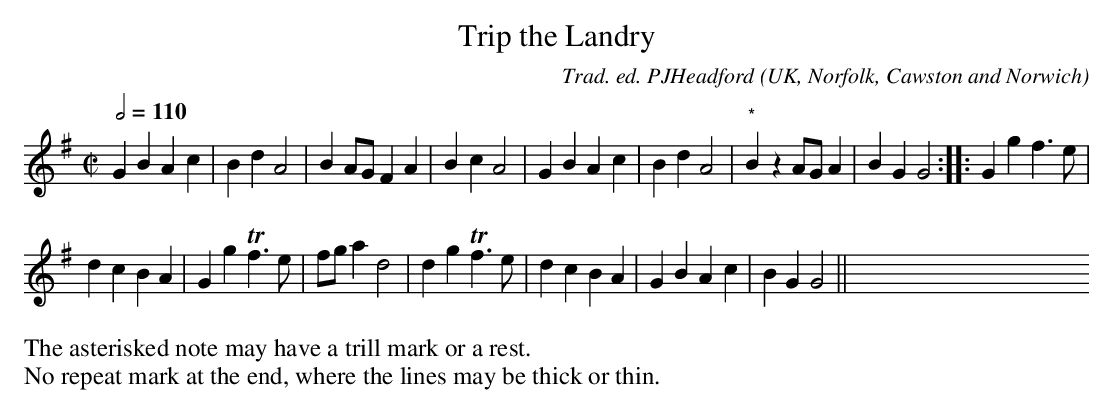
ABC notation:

X:1
T:Trip the Landry
C:Trad. ed. PJHeadford
O:UK, Norfolk, Cawston and Norwich
M:C|
L:1/4
Q:2/4=110
K:G
GB Ac|Bd A2|BA/G/ FA|Bc A2|GB Ac|Bd A2|"*"Bz A/G/A|BG G2:||:Ggf>e|
dcBA|Gg Tf>e|f/g/a d2|dg Tf>e|dc BA|GB Ac|BG G2||XXXXX
